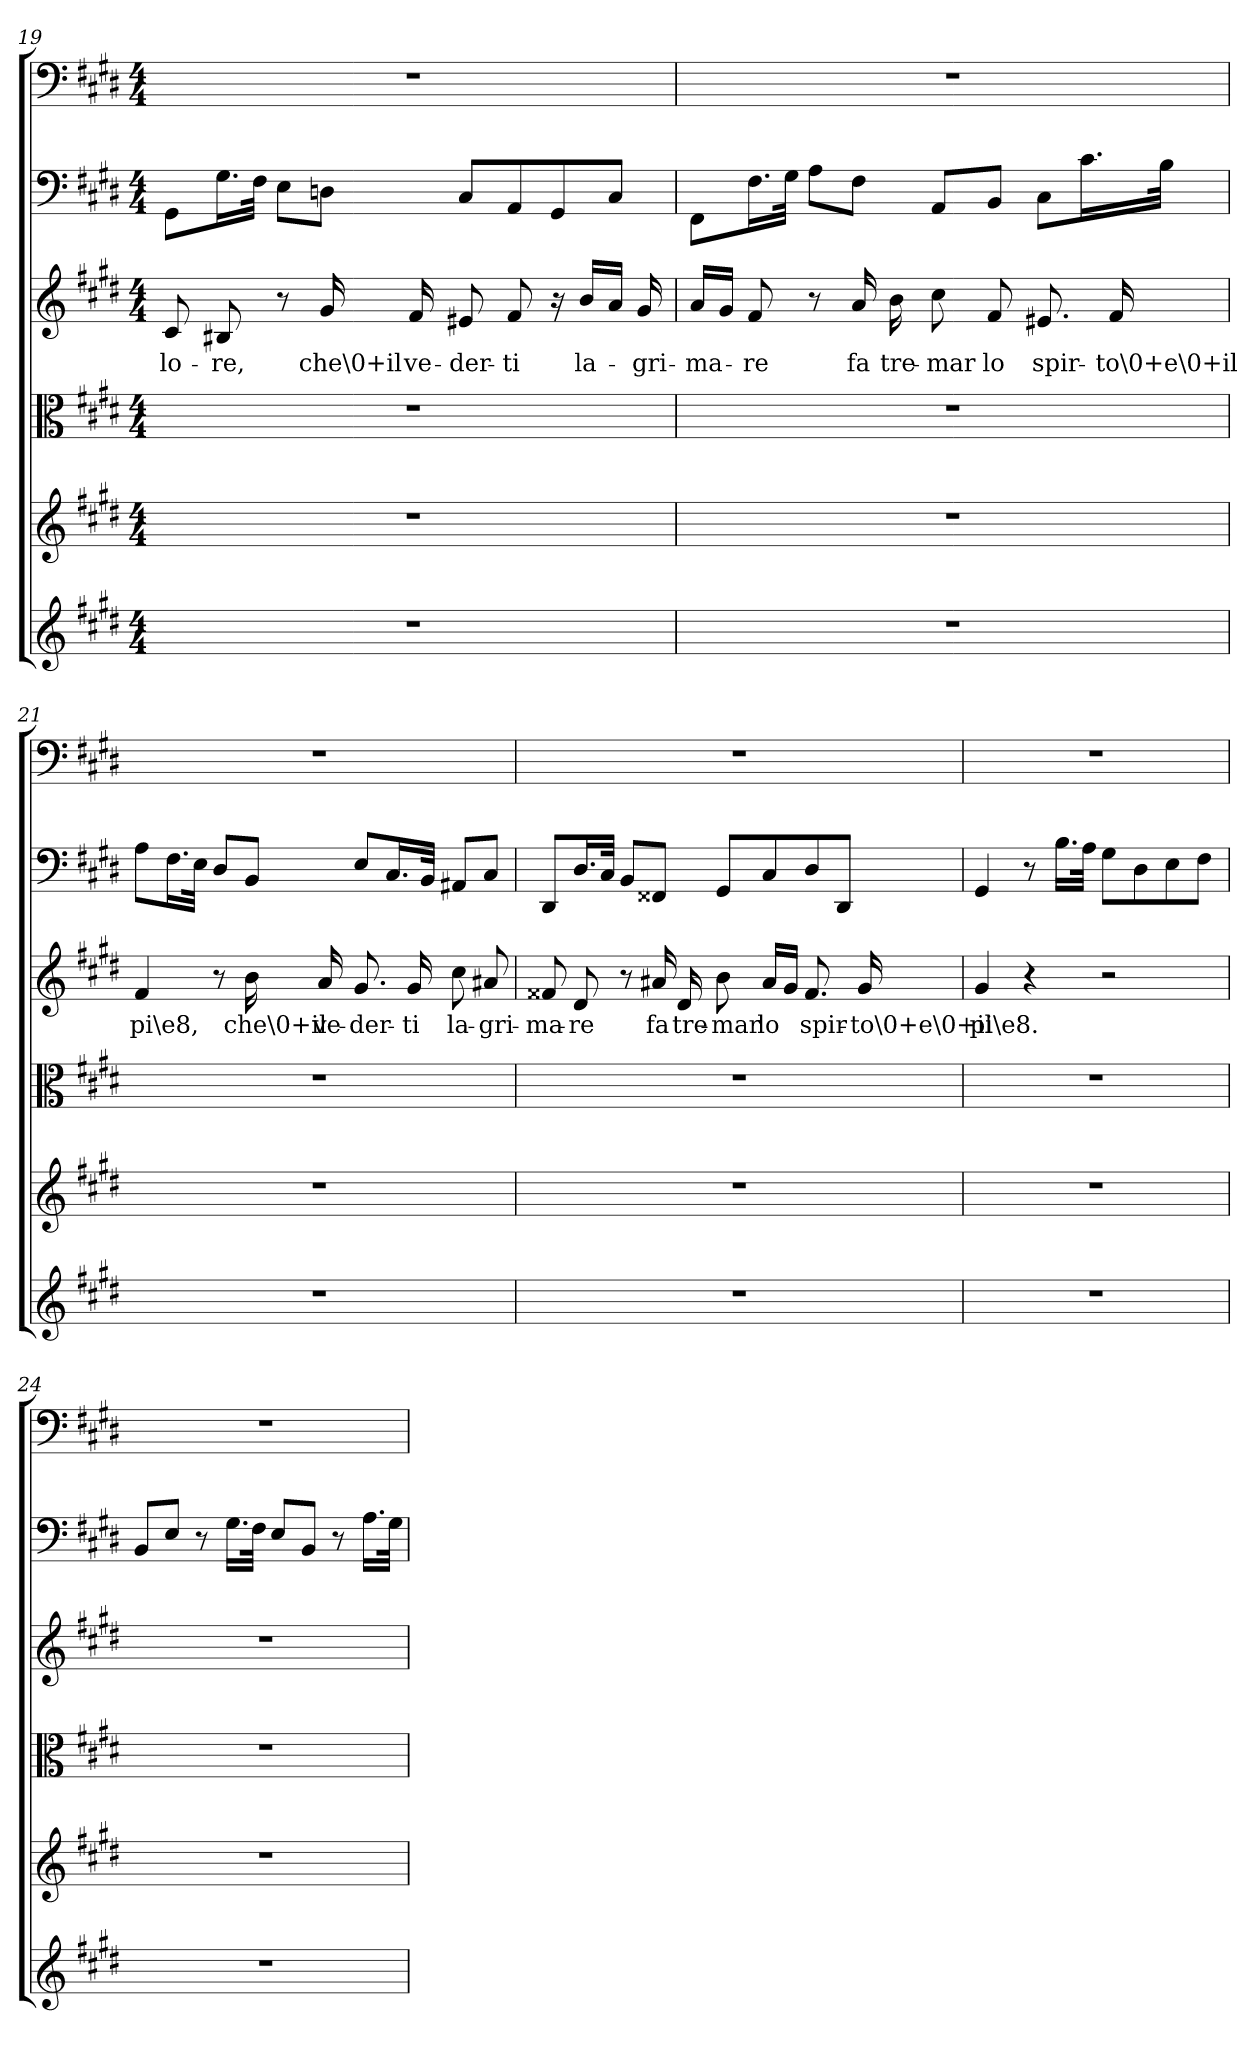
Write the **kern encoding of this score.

**kern	**kern	**kern	**kern	**text	**kern	**kern
*part6	*part5	*part4	*part3	*part3	*part2	*part1
*staff6	*staff5	*staff4	*staff3	*staff3	*staff2	*staff1
*clefG2	*clefG2	*clefC3	*clefG2	*	*clefF4	*clefF4
*k[f#c#g#d#]	*k[f#c#g#d#]	*k[f#c#g#d#]	*k[f#c#g#d#]	*	*k[f#c#g#d#]	*k[f#c#g#d#]
*E:	*E:	*E:	*E:	*	*E:	*E:
*M4/4	*M4/4	*M4/4	*M4/4	*	*M4/4	*M4/4
=19	=19	=19	=19	=19	=19	=19
1r	1r	1r	8c#/	-lo-	8GG#\L	1r
.	.	.	8B#X/	-re,	16.G#\L	.
.	.	.	.	.	32F#\JJk	.
.	.	.	8r	.	8E\L	.
.	.	.	16g#/	che\0+il	8Dn\J	.
.	.	.	16f#/	ve-	.	.
.	.	.	8e#X/	-der-	8C#/L	.
.	.	.	8f#/	-ti	8AA/	.
.	.	.	16r	.	8GG#/	.
.	.	.	16b/LL	la-	.	.
.	.	.	16a/JJ	.	8C#/J	.
.	.	.	16g#/	-gri-	.	.
=20	=20	=20	=20	=20	=20	=20
1r	1r	1r	16a/LL	-ma-	8FF#\L	1r
.	.	.	16g#/JJ	.	.	.
.	.	.	8f#/	-re	16.F#\L	.
.	.	.	.	.	32G#\JJk	.
.	.	.	8r	.	8A\L	.
.	.	.	16a/	fa	8F#\J	.
.	.	.	16b\	tre-	.	.
.	.	.	8cc#\	-mar	8AA/L	.
.	.	.	8f#/	lo	8BB/J	.
.	.	.	8.e#X/	spir-	8C#\L	.
.	.	.	.	.	16.c#\L	.
.	.	.	16f#/	-to\0+e\0+il	.	.
.	.	.	.	.	32B\JJk	.
=21	=21	=21	=21	=21	=21	=21
1r	1r	1r	4f#/	pi\e8,	8A\L	1r
.	.	.	.	.	16.F#\L	.
.	.	.	.	.	32E\JJk	.
.	.	.	8r	.	8D#/L	.
.	.	.	16b\	che\0+il	8BB/J	.
.	.	.	16a/	ve-	.	.
.	.	.	8.g#/	-der-	8E/L	.
.	.	.	.	.	16.C#/L	.
.	.	.	16g#/	-ti	.	.
.	.	.	.	.	32BB/JJk	.
.	.	.	8cc#\	la-	8AA#X/L	.
.	.	.	8a#X/	-gri-	8C#/J	.
=22	=22	=22	=22	=22	=22	=22
1r	1r	1r	8f##X/	-ma-	8DD#/L	1r
.	.	.	8d#/	-re	16.D#/L	.
.	.	.	.	.	32C#/JJk	.
.	.	.	8r	.	8BB/L	.
.	.	.	16a#X/	fa	8FF##X/J	.
.	.	.	16d#/	tre-	.	.
.	.	.	8b\	-mar	8GG#/L	.
.	.	.	16a#/LL	lo	8C#/	.
.	.	.	16g#/JJ	.	.	.
.	.	.	8.f##/	spir-	8D#/	.
.	.	.	.	.	8DD#/J	.
.	.	.	16g#/	-to\0+e\0+il	.	.
=23	=23	=23	=23	=23	=23	=23
1r	1r	1r	4g#/	pi\e8.	4GG#/	1r
.	.	.	4r	.	8r	.
.	.	.	.	.	16.B\LL	.
.	.	.	.	.	32A\JJk	.
.	.	.	2r	.	8G#\L	.
.	.	.	.	.	8D#\	.
.	.	.	.	.	8E\	.
.	.	.	.	.	8F#\J	.
=24	=24	=24	=24	=24	=24	=24
1r	1r	1r	1r	.	8BB/L	1r
.	.	.	.	.	8E/J	.
.	.	.	.	.	8r	.
.	.	.	.	.	16.G#\LL	.
.	.	.	.	.	32F#\JJk	.
.	.	.	.	.	8E/L	.
.	.	.	.	.	8BB/J	.
.	.	.	.	.	8r	.
.	.	.	.	.	16.A\LL	.
.	.	.	.	.	32G#\JJk	.
=	=	=	=	=	=	=
*-	*-	*-	*-	*-	*-	*-
